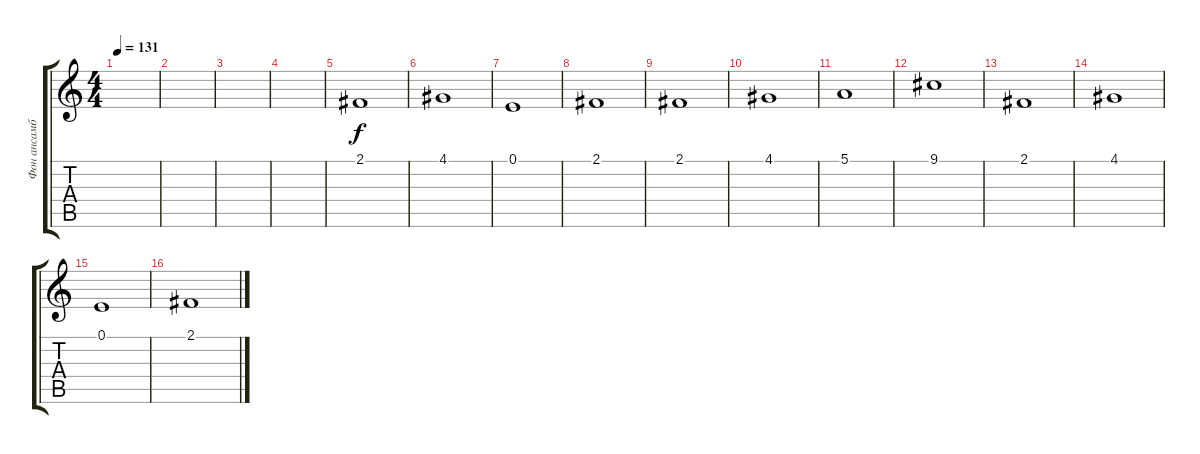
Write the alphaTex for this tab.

\track ("Фон ансамбля" "Фон ансамб") {instrument stringensemble1}
\staff {score tabs}
\tuning (E4 B3 G3 D3 A2 E2) {hide}
\ts (4 4)
\tempo 131
\clef g2
\ks c
|
|
|
|
2.1.1 |
4.1.1 |
0.1.1 |
2.1.1 |
2.1.1 |
4.1.1 |
5.1.1 |
9.1.1 |
2.1.1 |
4.1.1 |
0.1.1 |
2.1.1
